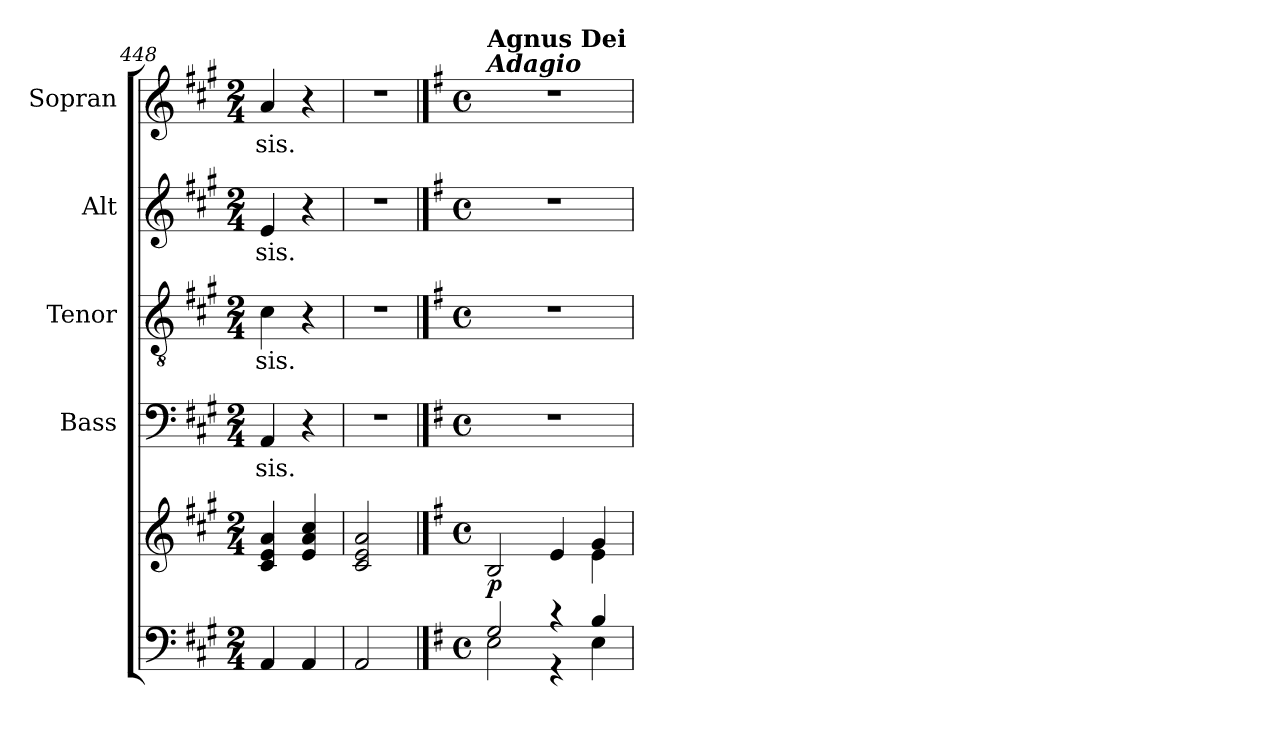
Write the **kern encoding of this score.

**kern	**kern	**dynam	**kern	**text	**kern	**text	**kern	**text	**kern	**text
*part5	*part5	*part5	*part4	*part4	*part3	*part3	*part2	*part2	*part1	*part1
*staff6	*staff5	*staff5/6	*staff4	*staff4	*staff3	*staff3	*staff2	*staff2	*staff1	*staff1
*	*	*	*I"Bass	*	*I"Tenor	*	*I"Alt	*	*I"Sopran	*
*	*	*	*I'B.	*	*I'T.	*	*I'A.	*	*I'S.	*
*clefF4	*clefG2	*	*clefF4	*	*clefGv2	*	*clefG2	*	*clefG2	*
*k[f#c#g#]	*k[f#c#g#]	*	*k[f#c#g#]	*	*k[f#c#g#]	*	*k[f#c#g#]	*	*k[f#c#g#]	*
*A:	*A:	*	*A:	*	*A:	*	*A:	*	*A:	*
*M2/4	*M2/4	*	*M2/4	*	*M2/4	*	*M2/4	*	*M2/4	*
=448	=448	=448	=448	=448	=448	=448	=448	=448	=448	=448
!	!	!	!	!LO:LY:b	!	!LO:LY:b	!	!LO:LY:b	!	!LO:LY:b
4AA/	4c#/ 4e/ 4a/	.	4AA/	-sis.	4c#\	-sis.	4e/	-sis.	4a/	-sis.
4AA/	4e/ 4a/ 4cc#/	.	4r	.	4r	.	4r	.	4r	.
=449	=449	=449	=449	=449	=449	=449	=449	=449	=449	=449
2AA/	2c#/ 2e/ 2a/	.	2r	.	2r	.	2r	.	2r	.
!!LO:PB:g=z
==450	==450	==450	==450	==450	==450	==450	==450	==450	==450	==450
*k[f#]	*k[f#]	*	*k[f#]	*	*k[f#]	*	*k[f#]	*	*k[f#]	*
*G:	*G:	*	*G:	*	*G:	*	*G:	*	*G:	*
*M4/4	*M4/4	*	*M4/4	*	*M4/4	*	*M4/4	*	*M4/4	*
*met(c)	*met(c)	*	*met(c)	*	*met(c)	*	*met(c)	*	*met(c)	*
*^	*^	*	*	*	*	*	*	*	*	*
!	!	!	!	!	!	!	!	!	!	!	!LO:TX:a:Bi:t=Adagio	!
!	!	!	!	!	!	!	!	!	!	!	!LO:TX:a:B:t=Agnus Dei	!
!	!	!	!	!LO:DY:b	!	!	!	!	!	!	!	!
2G/	2E\	2B/	2.ryy	p	1r	.	1r	.	1r	.	1r	.
4r	4r	4e/	.	.	.	.	.	.	.	.	.	.
4B/	4E\	4g/	4e\	.	.	.	.	.	.	.	.	.
*v	*v	*	*	*	*	*	*	*	*	*	*	*
*	*v	*v	*	*	*	*	*	*	*	*	*
=	=	=	=	=	=	=	=	=	=	=
*-	*-	*-	*-	*-	*-	*-	*-	*-	*-	*-
